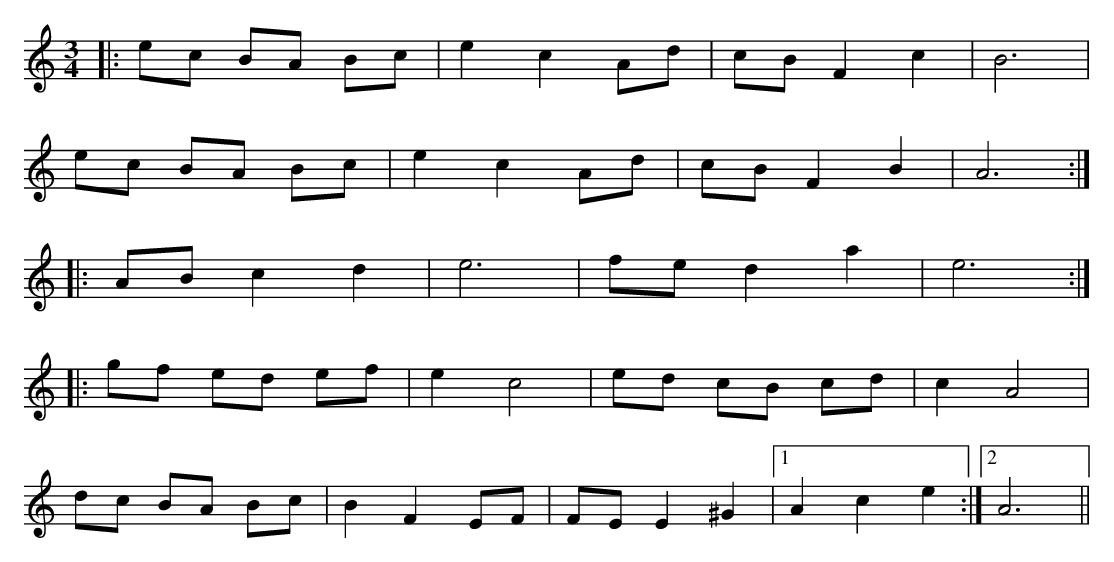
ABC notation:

X:1
M:3/4
K:Amin
|:ec BA Bc|e2 c2 Ad|cB F2 c2|B6|
ec BA Bc|e2 c2 Ad|cB F2 B2|A6:|
|:AB c2 d2|e6|fe d2 a2|e6:|
|:gf ed ef|e2 c4|ed cB cd|c2 A4|
dc BA Bc|B2 F2 EF|FE E2 ^G2|1 A2c2e2:|2 A6||
